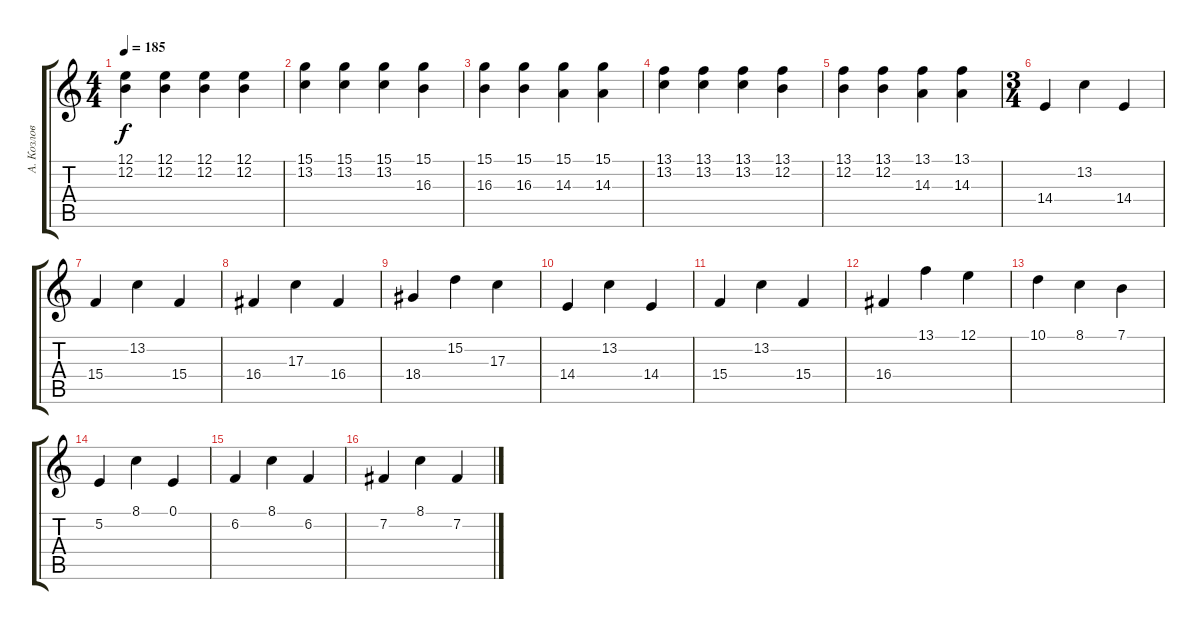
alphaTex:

\track ("А. Козлов" "А. Козлов") {instrument tremolostrings}
\staff {score tabs}
\tuning (E4 B3 G3 D3 A2 E2) {hide}
\ts (4 4)
\tempo 185
\clef g2
\ks c
(12.1 12.2).4{dy f} (12.1 12.2).4 (12.1 12.2).4 (12.1 12.2).4 |
(15.1 13.2).4 (15.1 13.2).4 (15.1 13.2).4 (15.1 16.3).4 |
(15.1 16.3).4 (15.1 16.3).4 (15.1 14.3).4 (15.1 14.3).4 |
(13.1 13.2).4 (13.1 13.2).4 (13.1 13.2).4 (13.1 12.2).4 |
(13.1 12.2).4 (13.1 12.2).4 (13.1 14.3).4 (13.1 14.3).4 |
\ts (3 4)
14.4.4 13.2.4 14.4.4 |
15.4.4 13.2.4 15.4.4 |
16.4.4 17.3.4 16.4.4 |
18.4.4 15.2.4 17.3.4 |
14.4.4 13.2.4 14.4.4 |
15.4.4 13.2.4 15.4.4 |
16.4.4 13.1.4 12.1.4 |
10.1.4 8.1.4 7.1.4 |
5.2.4 8.1.4 0.1.4 |
6.2.4 8.1.4 6.2.4 |
7.2.4 8.1.4 7.2.4
